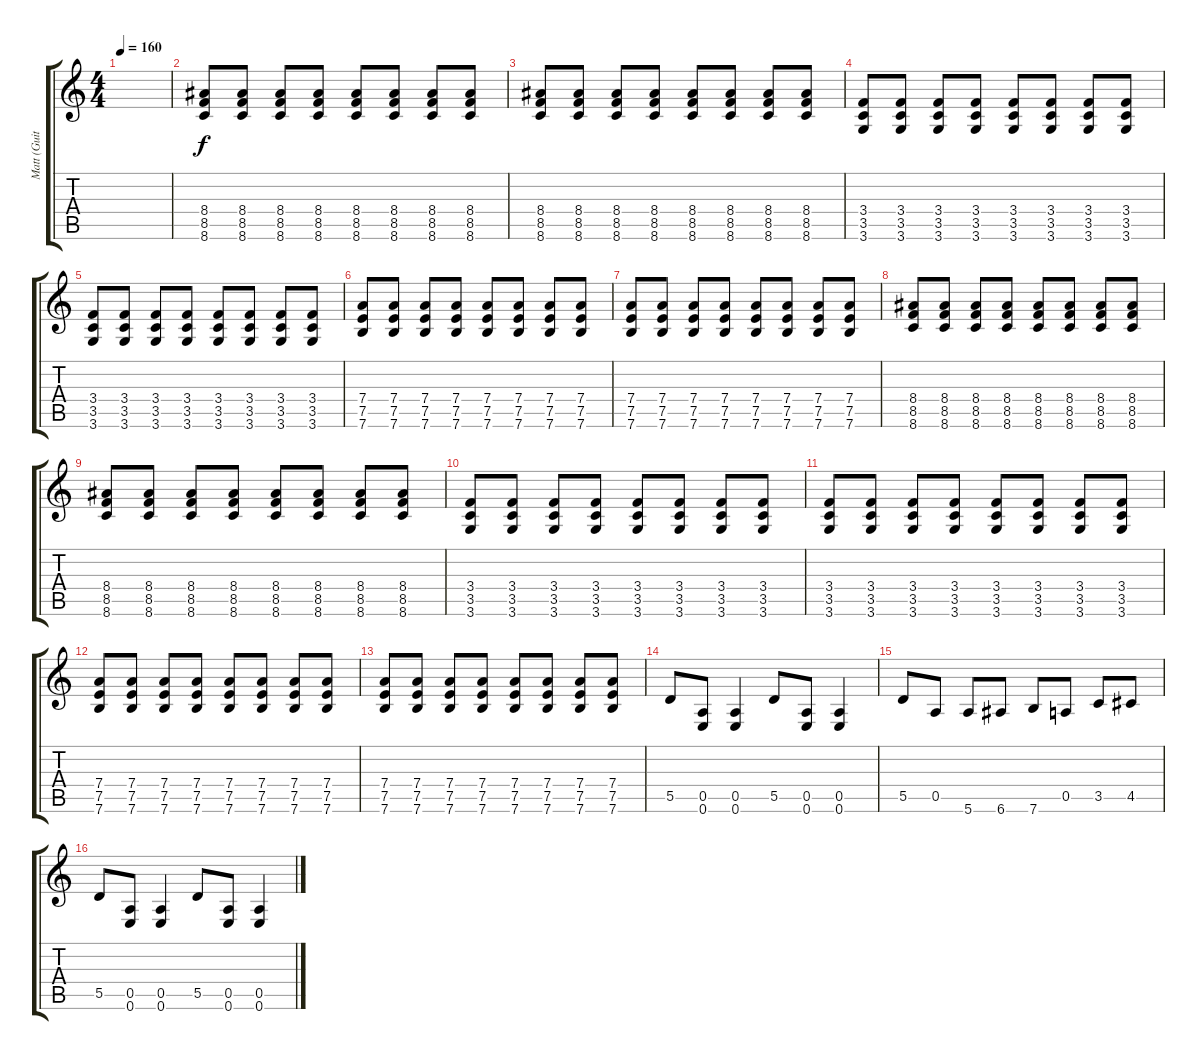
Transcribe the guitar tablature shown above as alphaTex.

\track ("Matt (Guitar 3)" "Matt (Guit") {instrument distortionguitar}
\staff {score tabs}
\tuning (E4 B3 G3 D3 A2 E2) {hide}
\ts (4 4)
\tempo 160
\clef g2
\ks c
|
(8.4 8.5 8.6).8{volume 10 balance 2} (8.4 8.5 8.6).8 (8.4 8.5 8.6).8 (8.4 8.5 8.6).8 (8.4 8.5 8.6).8 (8.4 8.5 8.6).8 (8.4 8.5 8.6).8 (8.4 8.5 8.6).8 |
(8.4 8.5 8.6).8 (8.4 8.5 8.6).8 (8.4 8.5 8.6).8 (8.4 8.5 8.6).8 (8.4 8.5 8.6).8 (8.4 8.5 8.6).8 (8.4 8.5 8.6).8 (8.4 8.5 8.6).8 |
(3.4 3.5 3.6).8 (3.4 3.5 3.6).8 (3.4 3.5 3.6).8 (3.4 3.5 3.6).8 (3.4 3.5 3.6).8 (3.4 3.5 3.6).8 (3.4 3.5 3.6).8 (3.4 3.5 3.6).8 |
(3.4 3.5 3.6).8 (3.4 3.5 3.6).8 (3.4 3.5 3.6).8 (3.4 3.5 3.6).8 (3.4 3.5 3.6).8 (3.4 3.5 3.6).8 (3.4 3.5 3.6).8 (3.4 3.5 3.6).8 |
(7.4 7.5 7.6).8 (7.4 7.5 7.6).8 (7.4 7.5 7.6).8 (7.4 7.5 7.6).8 (7.4 7.5 7.6).8 (7.4 7.5 7.6).8 (7.4 7.5 7.6).8 (7.4 7.5 7.6).8 |
(7.4 7.5 7.6).8 (7.4 7.5 7.6).8 (7.4 7.5 7.6).8 (7.4 7.5 7.6).8 (7.4 7.5 7.6).8 (7.4 7.5 7.6).8 (7.4 7.5 7.6).8 (7.4 7.5 7.6).8 |
(8.4 8.5 8.6).8 (8.4 8.5 8.6).8 (8.4 8.5 8.6).8 (8.4 8.5 8.6).8 (8.4 8.5 8.6).8 (8.4 8.5 8.6).8 (8.4 8.5 8.6).8 (8.4 8.5 8.6).8 |
(8.4 8.5 8.6).8 (8.4 8.5 8.6).8 (8.4 8.5 8.6).8 (8.4 8.5 8.6).8 (8.4 8.5 8.6).8 (8.4 8.5 8.6).8 (8.4 8.5 8.6).8 (8.4 8.5 8.6).8 |
(3.4 3.5 3.6).8 (3.4 3.5 3.6).8 (3.4 3.5 3.6).8 (3.4 3.5 3.6).8 (3.4 3.5 3.6).8 (3.4 3.5 3.6).8 (3.4 3.5 3.6).8 (3.4 3.5 3.6).8 |
(3.4 3.5 3.6).8 (3.4 3.5 3.6).8 (3.4 3.5 3.6).8 (3.4 3.5 3.6).8 (3.4 3.5 3.6).8 (3.4 3.5 3.6).8 (3.4 3.5 3.6).8 (3.4 3.5 3.6).8 |
(7.4 7.5 7.6).8 (7.4 7.5 7.6).8 (7.4 7.5 7.6).8 (7.4 7.5 7.6).8 (7.4 7.5 7.6).8 (7.4 7.5 7.6).8 (7.4 7.5 7.6).8 (7.4 7.5 7.6).8 |
(7.4 7.5 7.6).8 (7.4 7.5 7.6).8 (7.4 7.5 7.6).8 (7.4 7.5 7.6).8 (7.4 7.5 7.6).8 (7.4 7.5 7.6).8 (7.4 7.5 7.6).8 (7.4 7.5 7.6).8 |
5.5.8{balance 2} (0.5 0.6).8 (0.5 0.6).4 5.5.8 (0.5 0.6).8 (0.5 0.6).4 |
5.5.8 0.5.8 5.6.8 6.6.8 7.6.8 0.5.8 3.5.8 4.5.8 |
5.5.8 (0.5 0.6).8 (0.5 0.6).4 5.5.8 (0.5 0.6).8 (0.5 0.6).4
